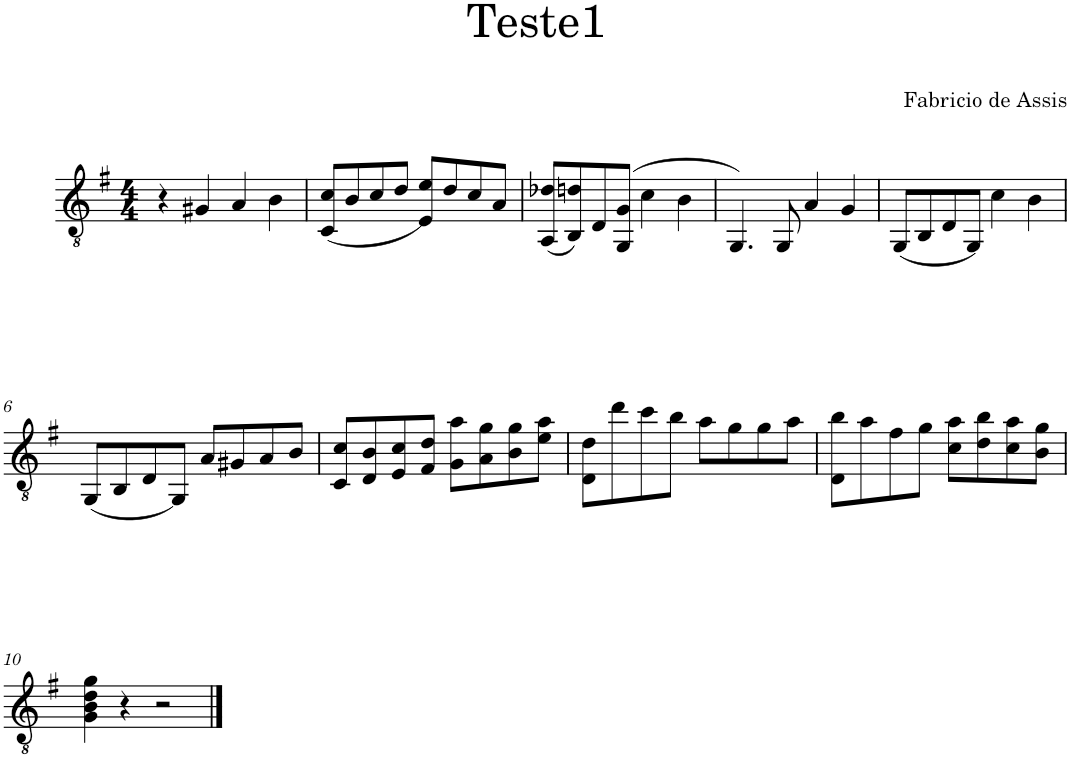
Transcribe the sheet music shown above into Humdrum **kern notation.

**kern
*part1
*staff1
*I"Violão acústico
*I'Viol.
*clefGv2
*k[f#]
*M4/4
=1
4r
4G#X/
4A/
4B\
=2
(8C/ 8c/L
8B/
8c/
8d/J
8E/ 8e/L)
8d/
8c/
8A/J
=3
(8AA/ 8d-X/L
8BB/ 8dn/)
8D/
(8GG/ 8G/J
4c\
4B\
=4
4.GG/)
8GG/
4A/
4G/
=5
(8GG/L
8BB/
8D/
8GG/J)
4c\
4B\
!!LO:LB:g=z
=6
(8GG/L
8BB/
8D/
8GG/J)
8A/L
8G#X/
8A/
8B/J
=7
8C/ 8c/L
8D/ 8B/
8E/ 8c/
8F#/ 8d/J
8G\ 8a\L
8A\ 8g\
8B\ 8g\
8e\ 8a\J
=8
8D\ 8d\L
8dd\
8cc\
8b\J
8a\L
8g\
8g\
8a\J
=9
8D\ 8b\L
8a\
8f#\
8g\J
8c\ 8a\L
8d\ 8b\
8c\ 8a\
8B\ 8g\J
!!LO:LB:g=z
=10
4G\ 4B\ 4d\ 4g\
4r
2r
==
*-
